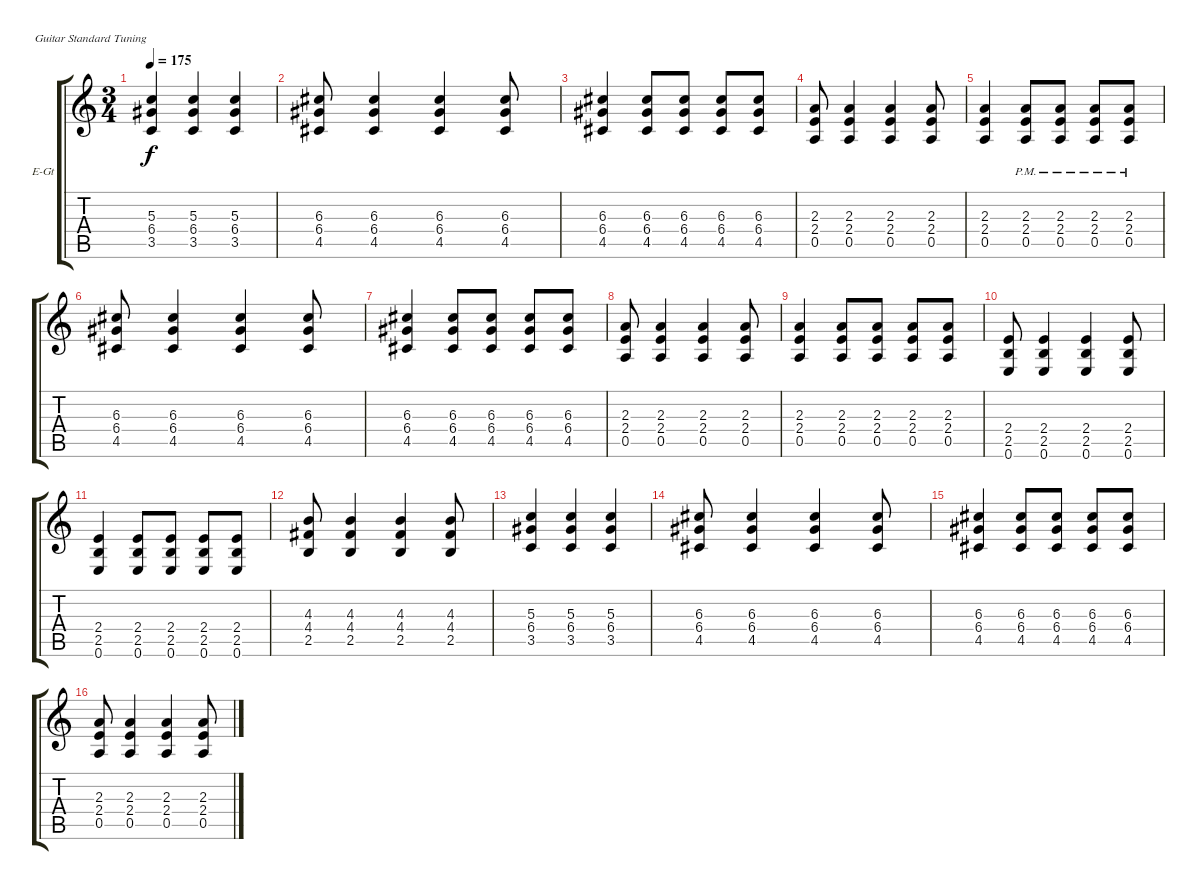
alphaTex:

\bracketExtendMode groupsimilarinstruments
\firstSystemTrackNameOrientation horizontal
\otherSystemsTrackNameOrientation horizontal
\track ("Rhythm Guitar" "E-Gt") {instrument distortionguitar}
\staff {score tabs}
\tuning (E4 B3 G3 D3 A2 E2)
\ts (3 4)
\tempo 175
\clef g2
\ks c
(5.3 6.4 3.5).4{dy f} (5.3 6.4 3.5).4 (5.3 6.4 3.5).4 |
(6.3 6.4 4.5).8 (6.3 6.4 4.5).4 (6.3 6.4 4.5).4 (6.3 6.4 4.5).8 |
(6.3 6.4 4.5).4 (6.3 6.4 4.5).8 (6.3 6.4 4.5).8 (6.3 6.4 4.5).8 (6.3 6.4 4.5).8 |
(2.3 2.4 0.5).8 (2.3 2.4 0.5).4 (2.3 2.4 0.5).4 (2.3 2.4 0.5).8 |
(2.3 2.4 0.5).4 (2.3{pm} 2.4{pm} 0.5{pm}).8 (2.3{pm} 2.4{pm} 0.5{pm}).8 (2.3{pm} 2.4{pm} 0.5{pm}).8 (2.3{pm} 2.4{pm} 0.5{pm}).8 |
(6.3 6.4 4.5).8 (6.3 6.4 4.5).4 (6.3 6.4 4.5).4 (6.3 6.4 4.5).8 |
(6.3 6.4 4.5).4 (6.3 6.4 4.5).8 (6.3 6.4 4.5).8 (6.3 6.4 4.5).8 (6.3 6.4 4.5).8 |
(2.3 2.4 0.5).8 (2.3 2.4 0.5).4 (2.3 2.4 0.5).4 (2.3 2.4 0.5).8 |
(2.3 2.4 0.5).4 (2.3 2.4 0.5).8 (2.3 2.4 0.5).8 (2.3 2.4 0.5).8 (2.3 2.4 0.5).8 |
(2.4 2.5 0.6).8 (2.4 2.5 0.6).4 (2.4 2.5 0.6).4 (2.4 2.5 0.6).8 |
(2.4 2.5 0.6).4 (2.4 2.5 0.6).8 (2.4 2.5 0.6).8 (2.4 2.5 0.6).8 (2.4 2.5 0.6).8 |
(4.3 4.4 2.5).8 (4.3 4.4 2.5).4 (4.3 4.4 2.5).4 (4.3 4.4 2.5).8 |
(5.3 6.4 3.5).4 (5.3 6.4 3.5).4 (5.3 6.4 3.5).4 |
(6.3 6.4 4.5).8 (6.3 6.4 4.5).4 (6.3 6.4 4.5).4 (6.3 6.4 4.5).8 |
(6.3 6.4 4.5).4 (6.3 6.4 4.5).8 (6.3 6.4 4.5).8 (6.3 6.4 4.5).8 (6.3 6.4 4.5).8 |
(2.3 2.4 0.5).8 (2.3 2.4 0.5).4 (2.3 2.4 0.5).4 (2.3 2.4 0.5).8
